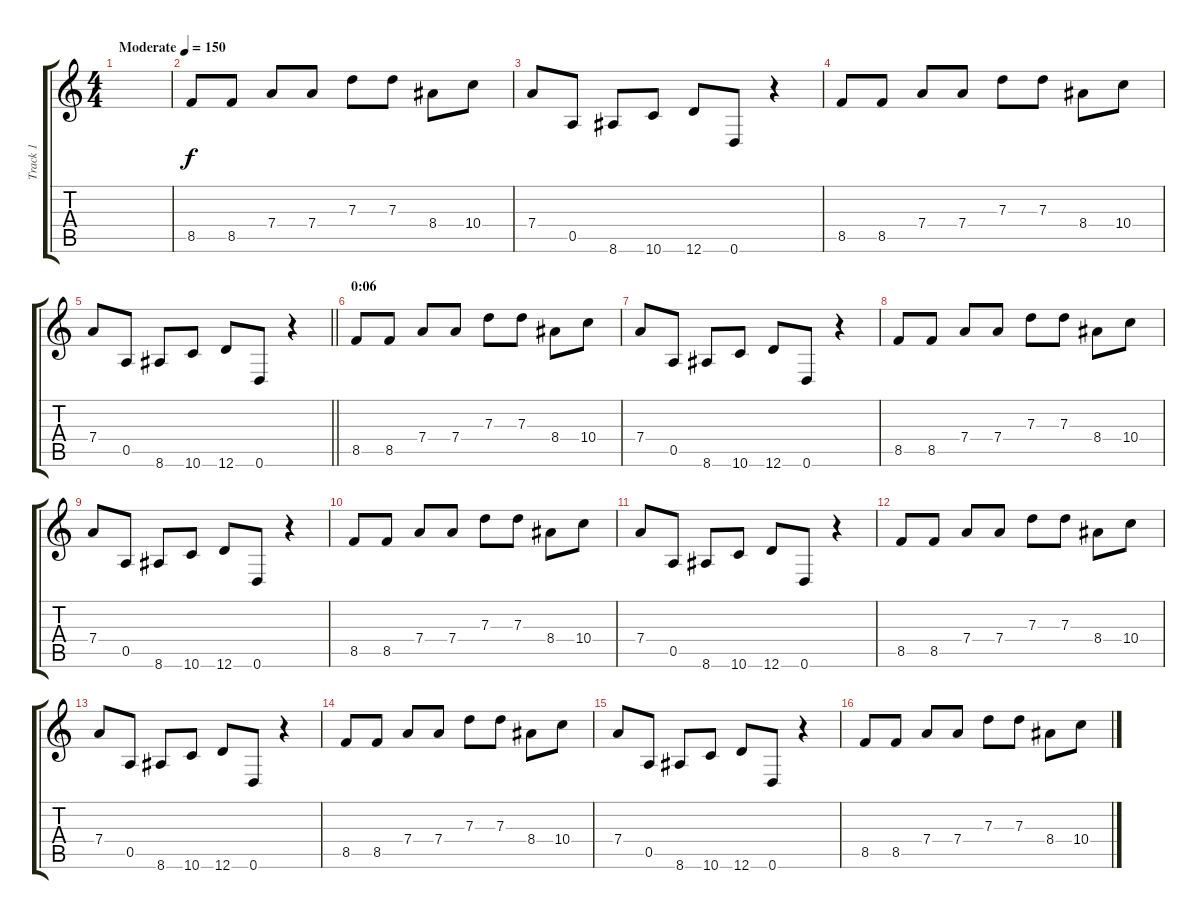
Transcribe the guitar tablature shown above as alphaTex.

\track ("Track 1" "Track 1") {instrument electricguitarjazz}
\staff {score tabs}
\tuning (E4 B3 G3 D3 A2 D2) {hide}
\ts (4 4)
\tempo (150 "Moderate")
\clef g2
\ks c
|
8.5.8 8.5.8 7.4.8 7.4.8 7.3.8 7.3.8 8.4.8 10.4.8 |
7.4.8 0.5.8 8.6.8 10.6.8 12.6.8 0.6.8 r.4 |
8.5.8 8.5.8 7.4.8 7.4.8 7.3.8 7.3.8 8.4.8 10.4.8 |
\barLineRight lightlight
7.4.8 0.5.8 8.6.8 10.6.8 12.6.8 0.6.8 r.4 |
\section ("" "0:06")
8.5.8 8.5.8 7.4.8 7.4.8 7.3.8 7.3.8 8.4.8 10.4.8 |
7.4.8 0.5.8 8.6.8 10.6.8 12.6.8 0.6.8 r.4 |
8.5.8 8.5.8 7.4.8 7.4.8 7.3.8 7.3.8 8.4.8 10.4.8 |
7.4.8 0.5.8 8.6.8 10.6.8 12.6.8 0.6.8 r.4 |
8.5.8 8.5.8 7.4.8 7.4.8 7.3.8 7.3.8 8.4.8 10.4.8 |
7.4.8 0.5.8 8.6.8 10.6.8 12.6.8 0.6.8 r.4 |
8.5.8 8.5.8 7.4.8 7.4.8 7.3.8 7.3.8 8.4.8 10.4.8 |
7.4.8 0.5.8 8.6.8 10.6.8 12.6.8 0.6.8 r.4 |
8.5.8 8.5.8 7.4.8 7.4.8 7.3.8 7.3.8 8.4.8 10.4.8 |
7.4.8 0.5.8 8.6.8 10.6.8 12.6.8 0.6.8 r.4 |
8.5.8 8.5.8 7.4.8 7.4.8 7.3.8 7.3.8 8.4.8 10.4.8
